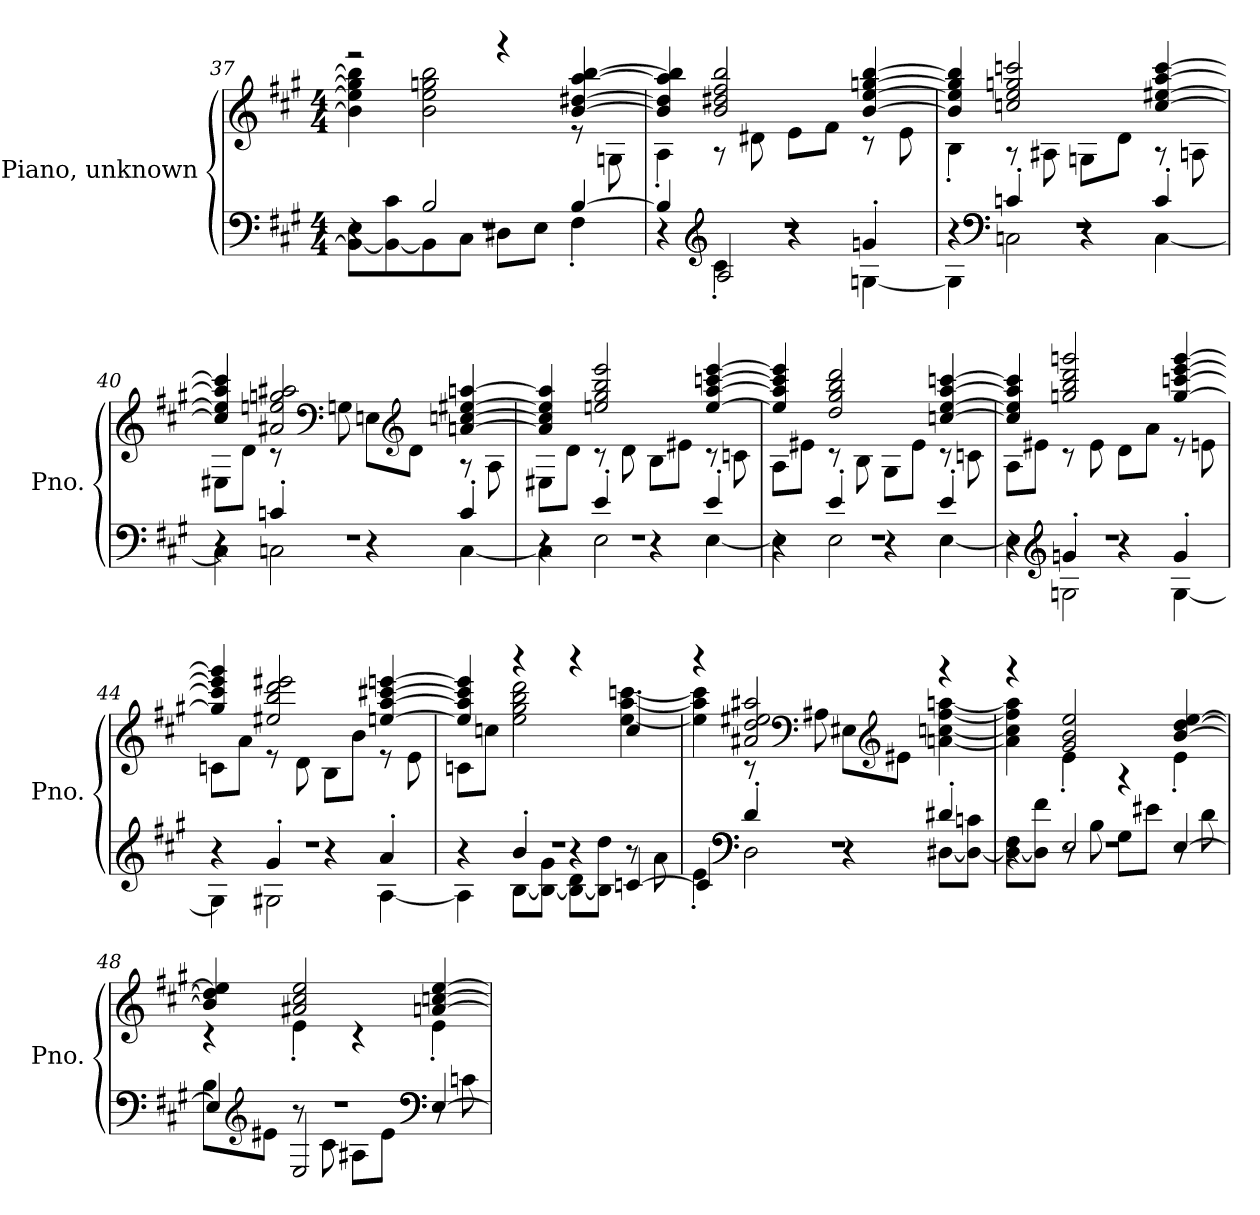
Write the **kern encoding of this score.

**kern	**kern
*part1	*part1
*staff2	*staff1
*I"Piano, unknown	*
*I'Pno.	*
*clefF4	*clefG2
*k[f#c#g#]	*k[f#c#g#]
*M4/4	*M4/4
=37	=37
*^	*^
*	*^	*	*
1r	8BB\_ 8E\L	4r	2r	4b\] 4ee\] 4gg#\] 4bb\]
.	8BB\_ 8c#\	.	.	.
.	8BB\]	2B/	.	2b\ 2ee\ 2ggn\ 2bb\
.	8C#\J	.	.	.
.	8D#X\L	.	4r	.
.	8E\J	.	.	.
.	4F#'\	[4B/	[4b/ [4dd#X/ [4aa/ [4bb/	8r
.	.	.	.	8Gn\
=38	=38	=38	=38	=38
1r	4r	4B/]	4b/] 4dd#/] 4aa/] 4bb/]	4A'\
*clefG2	*	*	*	*
.	4c#'\	2A/	2b/ 2dd#X/ 2ff#/ 2bb/	8r
.	.	.	.	8d#X\
.	4r	.	.	8e\L
.	.	.	.	8f#\J
.	[4Gn\	4gn'/	[4b/ [4ee/ [4ggn/ [4bb/	8r
.	.	.	.	8e\
!!LO:PB:g=z	!!
=39	=39	=39	=39	=39
1r	4G\]	4r	4b/] 4ee/] 4gg/] 4bb/]	4B'\
*clefF4	*	*	*	*
.	2Cn\	4cn'/	2ccn/ 2ee/ 2ggn/ 2cccn/	8r
.	.	.	.	8A#X\
.	.	4r	.	8Gn\L
.	.	.	.	8d\J
.	[4C\	4c'/	[4cc/ [4ee#X/ [4aa/ [4ccc/	8r
.	.	.	.	8An\
=40	=40	=40	=40	=40
1r	4C\]	4r	4cc/] 4ee#/] 4aa/] 4ccc/]	8E#X\L
.	.	.	.	8d\J
.	2Cn\	4cn'/	2a#X/ 2een/ 2ggn/ 2aa#X/	8r
*	*	*	*clefF4	*
.	.	.	.	8Gn\
.	.	4r	.	8En\L
*	*	*	*clefG2	*
.	.	.	.	8d\J
.	[4C\	4c'/	[4an/ [4ccn/ [4ee#X/ [4aan/	8r
.	.	.	.	8A\
=41	=41	=41	=41	=41
1r	4C\]	4r	4a/] 4cc/] 4ee#/] 4aa/]	8E#X\L
.	.	.	.	8d\J
.	2E\	4e'/	2een/ 2gg#/ 2bb/ 2eee/	8r
.	.	.	.	8d\
.	.	4r	.	8B\L
.	.	.	.	8e#X\J
.	[4E\	4e'/	[4ee/ [4aa/ [4cccn/ [4eee/	8r
.	.	.	.	8cn\
!!LO:LB:g=z	!!
=42	=42	=42	=42	=42
1r	4E\]	4r	4ee/] 4aa/] 4ccc/] 4eee/]	8A\L
.	.	.	.	8e#X\J
.	2E\	4e'/	2dd/ 2gg#/ 2bb/ 2ddd/	8r
.	.	.	.	8B\
.	.	4r	.	8G#\L
.	.	.	.	8e#\J
.	[4E\	4e'/	[4ccn/ [4ee/ [4aa/ [4cccn/	8r
.	.	.	.	8cn\
=43	=43	=43	=43	=43
1r	4E\]	4r	4cc/] 4ee/] 4aa/] 4ccc/]	8A\L
.	.	.	.	8e#X\J
*clefG2	*	*	*	*
.	2Gn\	4gn'/	2ggn/ 2bb/ 2ddd/ 2gggn/	8r
.	.	.	.	8e#\
.	.	4r	.	8d\L
.	.	.	.	8a\J
.	[4G\	4g'/	[4gg/ [4cccn/ [4eee/ [4ggg/	8r
.	.	.	.	8en\
=44	=44	=44	=44	=44
1r	4G\]	4r	4gg/] 4ccc/] 4eee/] 4ggg/]	8cn\L
.	.	.	.	8a\J
.	2G#X\	4g#'/	2ee#X/ 2bb/ 2ddd/ 2eee#X/	8r
.	.	.	.	8d\
.	.	4r	.	8B\L
.	.	.	.	8b\J
.	[4A\	4a'/	[4een/ [4aa/ [4ccc#X/ [4eeen/	8r
.	.	.	.	8e\
!!LO:LB:g=z	!!
=45	=45	=45	=45	=45
1r	4A\]	4r	4ee/] 4aa/] 4ccc#/] 4eee/]	8cn\L
.	.	.	.	8ccn\J
.	[8B\L	4b'/	4r	2ee\ 2gg#\ 2bb\ 2ddd\
.	8B\_ 8g#\J	.	.	.
.	8B\_ 8d\L	4r	4r	.
.	8B\] 8dd\J	.	.	.
.	8r	[4cn/	4cc'/	[4ee\ [4aa\ [4cccn\
.	8a\	.	.	.
=46	=46	=46	=46	=46
1r	4e'\	4c/]	4r	4ee\] 4aa\] 4ccc\]
*clefF4	*	*	*	*
.	2D\	4d'/	2a#X/ 2dd/ 2ee#X/ 2aa#X/	8r
*	*	*	*clefF4	*
.	.	.	.	8A#X\
.	.	4r	.	8E#X\L
*	*	*	*clefG2	*
.	.	.	.	8e#X\J
.	[8D#X\L	4d#X'/	4r	[4an\ [4ccn\ [4ff#\ [4aan\
.	8D#\_ 8cn\J	.	.	.
=47	=47	=47	=47	=47
1r	8D#\_ 8F#\L	4r	4r	4a\] 4cc\] 4ff#\] 4aa\]
.	8D#\] 8f#\J	.	.	.
.	8r	2E/	2g#/ 2b/ 2ee/	4e'\
.	8B\	.	.	.
.	8G#\L	.	.	4r
.	8e#X\J	.	.	.
.	8r	[4E/	[4b/ [4dd/ [4ee/	4e'\
.	8d\	.	.	.
!!LO:LB:g=z	!!
=48	=48	=48	=48	=48
1r	8B\L	4E/]	4b/] 4dd/] 4ee/]	4r
*clefG2	*	*	*	*
.	8e#X\J	.	.	.
.	8r	2E/	2a#X/ 2cc#/ 2ee/	4e'\
.	8c#\	.	.	.
.	8A#X\L	.	.	4r
.	8e#\J	.	.	.
*clefF4	*	*	*	*
.	8r	[4E/	[4an/ [4ccn/ [4ee/	4e'\
.	8cn\	.	.	.
*v	*v	*v	*	*
*	*v	*v
=	=
*-	*-
